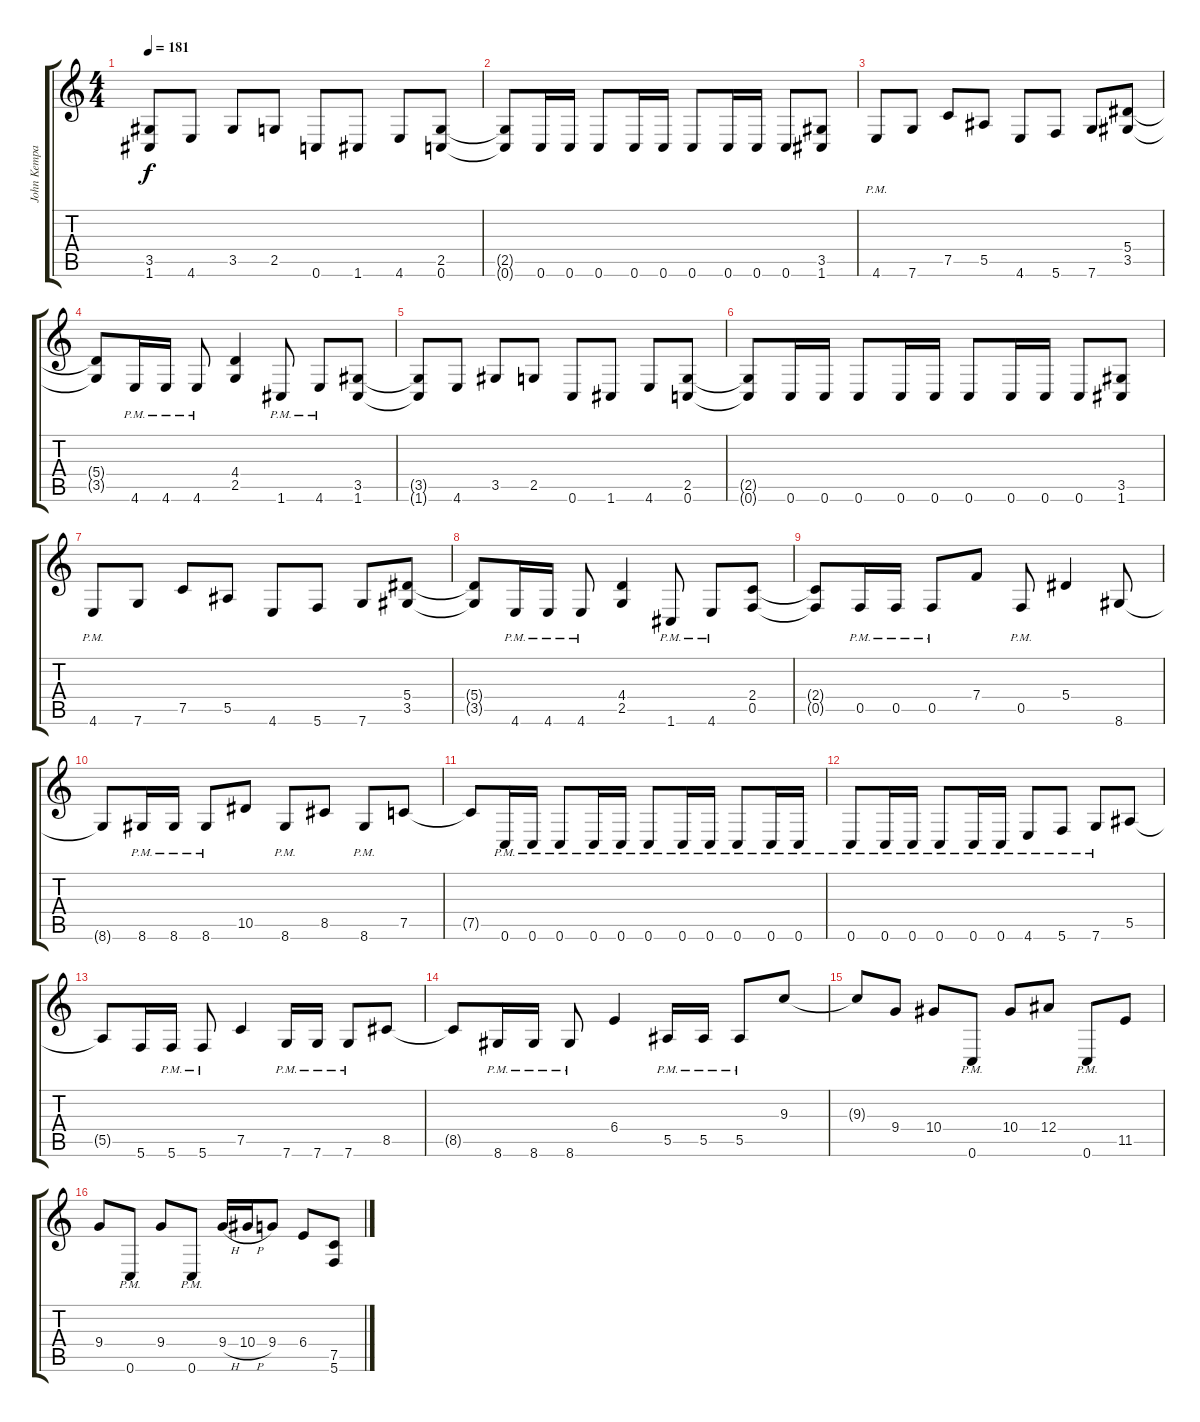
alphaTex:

\track ("John Kempainen (Rhythm Guitar)" "John Kempa") {instrument distortionguitar}
\staff {score tabs}
\tuning (C4 G3 Eb3 Bb2 F2 C2) {hide}
\ts (4 4)
\tempo 181
\clef g2
\ks c
(3.5{t} 1.6{t}).8{dy f} 4.6.8 3.5.8 2.5.8 0.6.8 1.6.8 4.6.8 (2.5 0.6).8 |
(2.5{t} 0.6{t}).8 0.6.16 0.6.16 0.6.8 0.6.16 0.6.16 0.6.8 0.6.16 0.6.16 0.6.8 (3.5 1.6).8 |
4.6{pm}.8 7.6.8 7.5.8 5.5.8 4.6.8 5.6.8 7.6.8 (5.4 3.5).8 |
(5.4{t} 3.5{t}).8 4.6{pm}.16 4.6{pm}.16 4.6{pm}.8 (4.4 2.5).4 1.6{pm}.8 4.6{pm}.8 (3.5 1.6).8 |
(3.5{t} 1.6{t}).8 4.6.8 3.5.8 2.5.8 0.6.8 1.6.8 4.6.8 (2.5 0.6).8 |
(2.5{t} 0.6{t}).8 0.6.16 0.6.16 0.6.8 0.6.16 0.6.16 0.6.8 0.6.16 0.6.16 0.6.8 (3.5 1.6).8 |
4.6{pm}.8 7.6.8 7.5.8 5.5.8 4.6.8 5.6.8 7.6.8 (5.4 3.5).8 |
(5.4{t} 3.5{t}).8 4.6{pm}.16 4.6{pm}.16 4.6{pm}.8 (4.4 2.5).4 1.6{pm}.8 4.6{pm}.8 (2.4 0.5).8 |
(2.4{t} 0.5{t}).8 0.5{pm}.16 0.5{pm}.16 0.5{pm}.8 7.4.8 0.5{pm}.8 5.4.4 8.6.8 |
8.6{t}.8 8.6{pm}.16 8.6{pm}.16 8.6{pm}.8 10.5.8 8.6{pm}.8 8.5.8 8.6{pm}.8 7.5.8 |
7.5{t}.8 0.6{pm}.16 0.6{pm}.16 0.6{pm}.8 0.6{pm}.16 0.6{pm}.16 0.6{pm}.8 0.6{pm}.16 0.6{pm}.16 0.6{pm}.8 0.6{pm}.16 0.6{pm}.16 |
0.6{pm}.8 0.6{pm}.16 0.6{pm}.16 0.6{pm}.8 0.6{pm}.16 0.6{pm}.16 4.6{pm}.8 5.6{pm}.8 7.6{pm}.8 5.5.8 |
5.5{t}.8 5.6.16 5.6{pm}.16 5.6{pm}.8 7.5.4 7.6{pm}.16 7.6{pm}.16 7.6{pm}.8 8.5.8 |
8.5{t}.8 8.6{pm}.16 8.6{pm}.16 8.6{pm}.8 6.4.4 5.5{pm}.16 5.5{pm}.16 5.5{pm}.8 9.3.8 |
9.3{t}.8 9.4.8 10.4.8 0.6{pm}.8 10.4.8 12.4.8 0.6{pm}.8 11.5.8 |
9.4.8 0.6{pm}.8 9.4.8 0.6{pm}.8 9.4{h}.16 10.4{h}.16 9.4.8 6.4.8 (7.5 5.6).8
